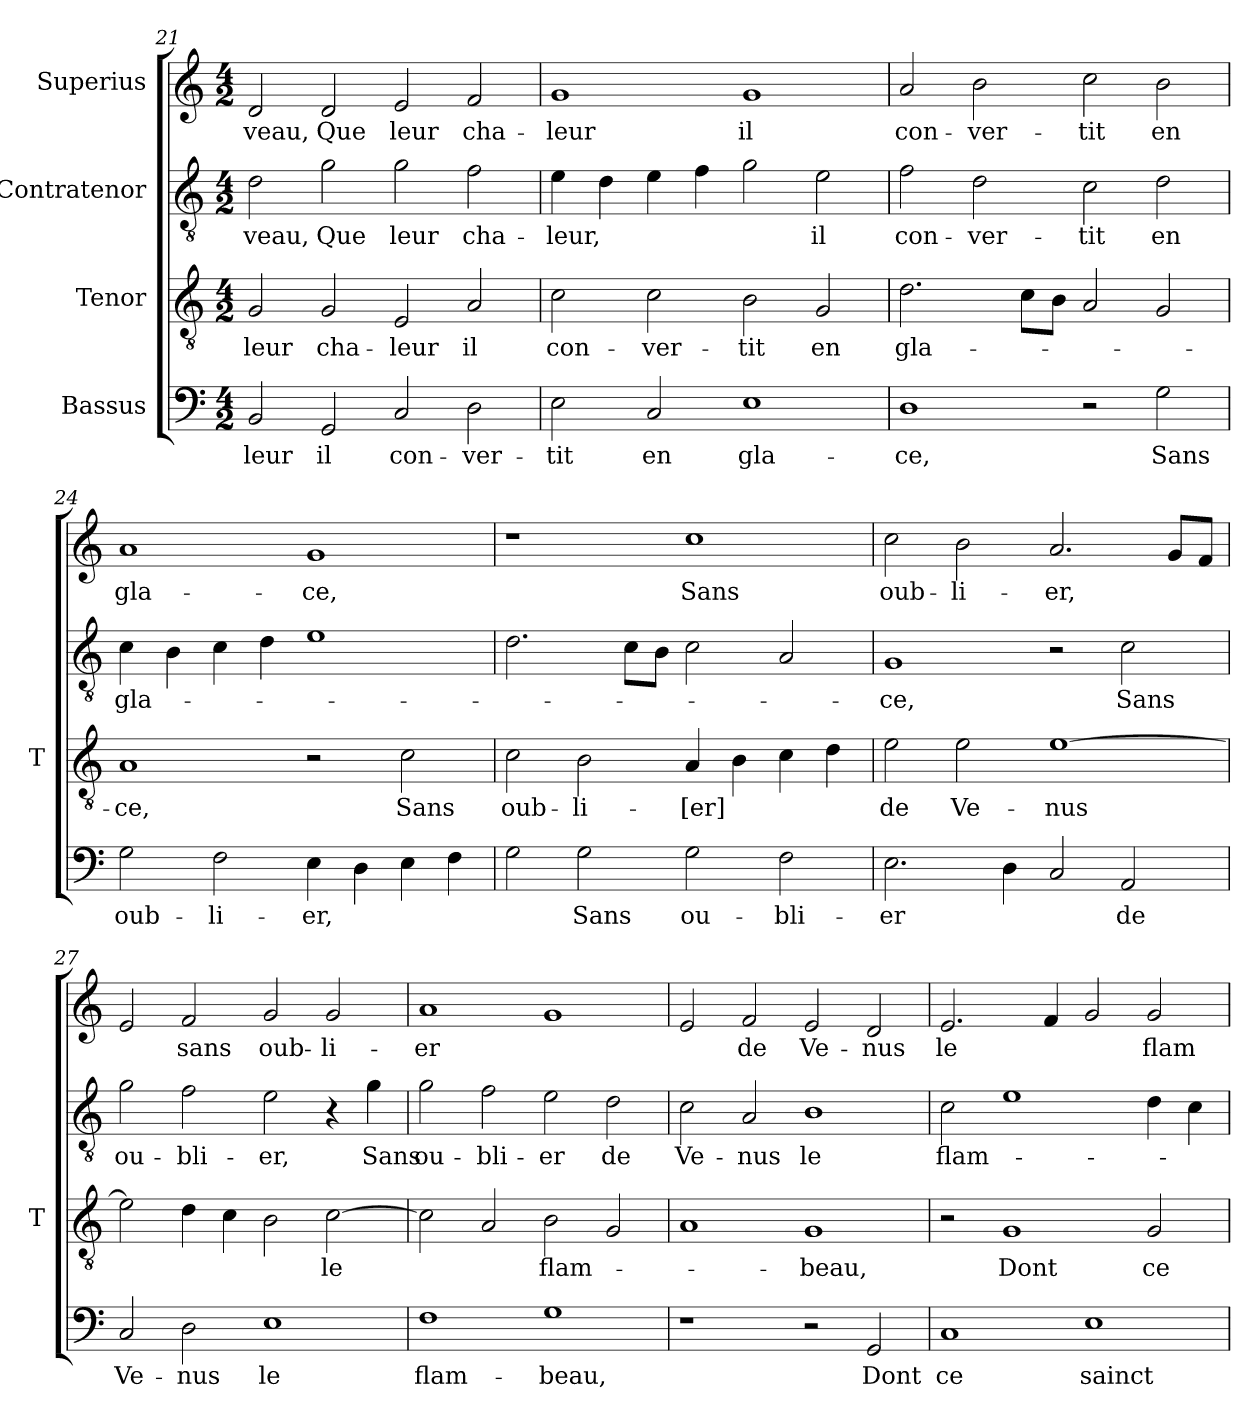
**kern	**text	**kern	**text	**kern	**text	**kern	**text
*part4	*part4	*part3	*part3	*part2	*part2	*part1	*part1
*staff4	*staff4	*staff3	*staff3	*staff2	*staff2	*staff1	*staff1
*I"Bassus	*	*I"Tenor	*	*I"Contratenor	*	*I"Superius	*
*	*	*I'T	*	*	*	*	*
*clefF4	*	*clefGv2	*	*clefGv2	*	*clefG2	*
*k[]	*	*k[]	*	*k[]	*	*k[]	*
*M4/2	*	*M4/2	*	*M4/2	*	*M4/2	*
=21	=21	=21	=21	=21	=21	=21	=21
2BB	-leur	2G	-leur	2d	-veau,	2d	-veau,
2GG	-il	2G	cha-	2g	-Que	2d	-Que
2C	con-	2E	-leur	2g	-leur	2e	-leur
2D	ver-	2A	-il	2f	cha-	2f	cha-
=22	=22	=22	=22	=22	=22	=22	=22
2E	-tit	2c	con-	4e	-leur,	1g	-leur
.	.	.	.	4d	.	.	.
2C	-en	2c	ver-	4e	.	.	.
.	.	.	.	4f	.	.	.
1E	gla-	2B	-tit	2g	.	1g	-il
.	.	2G	-en	2e	-il	.	.
=23	=23	=23	=23	=23	=23	=23	=23
1D	-ce,	2.d	gla-	2f	con-	2a	con-
.	.	.	.	2d	ver-	2b	ver-
.	.	8cL	.	.	.	.	.
.	.	8BJ	.	.	.	.	.
2r	.	2A	.	2c	-tit	2cc	-tit
2G	-Sans	2G	.	2d	-en	2b	-en
=24	=24	=24	=24	=24	=24	=24	=24
2G	oub-	1A	-ce,	4c	gla-	1a	gla-
.	.	.	.	4B	.	.	.
2F	li-	.	.	4c	.	.	.
.	.	.	.	4d	.	.	.
4E	-er,	2r	.	1e	.	1g	-ce,
4D	.	.	.	.	.	.	.
4E	.	2c	-Sans	.	.	.	.
4F	.	.	.	.	.	.	.
=25	=25	=25	=25	=25	=25	=25	=25
2G	.	2c	oub-	2.d	.	1r	.
2G	-Sans	2B	li-	.	.	.	.
.	.	.	.	8cL	.	.	.
.	.	.	.	8BJ	.	.	.
2G	ou-	4A	-[er]	2c	.	1cc	-Sans
.	.	4B	.	.	.	.	.
2F	bli-	4c	.	2A	.	.	.
.	.	4d	.	.	.	.	.
=26	=26	=26	=26	=26	=26	=26	=26
2.E	-er	2e	-de	1G	-ce,	2cc	oub-
.	.	2e	Ve-	.	.	2b	li-
4D	.	.	.	.	.	.	.
2C	.	[1e	-nus	2r	.	2.a	-er,
2AA	-de	.	.	2c	-Sans	.	.
.	.	.	.	.	.	8gL	.
.	.	.	.	.	.	8fJ	.
=27	=27	=27	=27	=27	=27	=27	=27
2C	Ve-	2e]	.	2g	ou-	2e	.
2D	-nus	4d	.	2f	bli-	2f	-sans
.	.	4c	.	.	.	.	.
1E	-le	2B	.	2e	-er,	2g	oub-
.	.	[2c	-le	4r	.	2g	li-
.	.	.	.	4g	-Sans	.	.
=28	=28	=28	=28	=28	=28	=28	=28
1F	flam-	2c]	.	2g	ou-	1a	-er
.	.	2A	.	2f	bli-	.	.
1G	-beau,	2B	flam-	2e	-er	1g	.
.	.	2G	.	2d	-de	.	.
=29	=29	=29	=29	=29	=29	=29	=29
1r	.	1A	.	2c	Ve-	2e	.
.	.	.	.	2A	-nus	2f	-de
2r	.	1G	-beau,	1B	-le	2e	Ve-
2GG	-Dont	.	.	.	.	2d	-nus
=30	=30	=30	=30	=30	=30	=30	=30
1C	-ce	2r	.	2c	flam-	2.e	-le
.	.	1G	-Dont	1e	.	.	.
.	.	.	.	.	.	4f	.
1E	-sainct	.	.	.	.	2g	.
.	.	2G	-ce	4d	.	2g	flam-
.	.	.	.	4c	.	.	.
=	=	=	=	=	=	=	=
*-	*-	*-	*-	*-	*-	*-	*-
